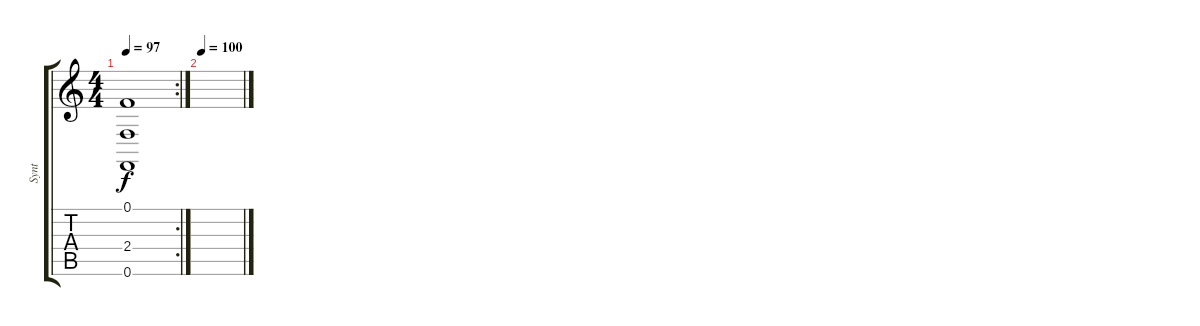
\track ("Synt" "Synt") {instrument stringensemble1}
\staff {score tabs}
\tuning (F4 C4 Ab3 Eb3 Bb2 F2) {hide}
\rc 2
\ts (4 4)
\tempo 97
\clef g2
\ks c
(0.1 2.4 0.6).1{dy f} |
\tempo 100
